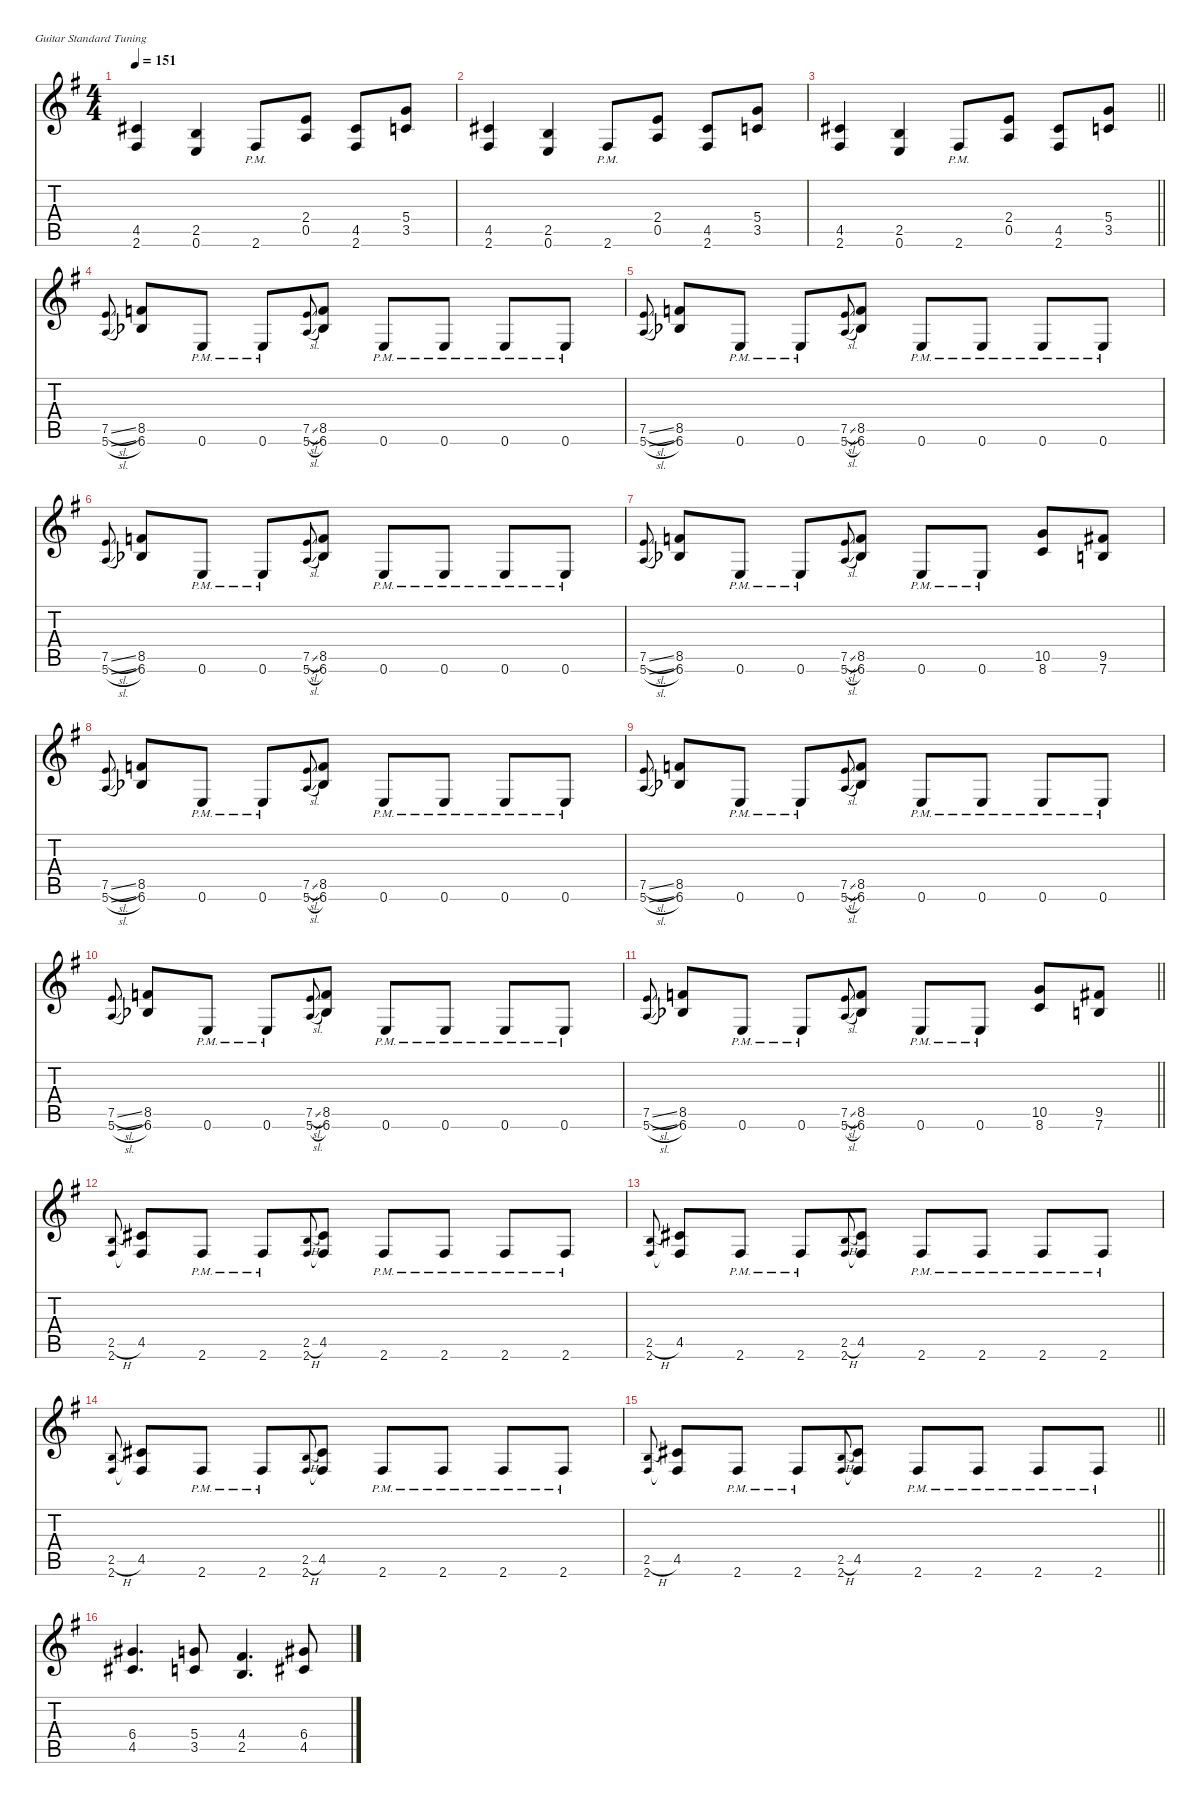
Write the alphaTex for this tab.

\defaultSystemsLayout 4
\hideDynamics
\bracketExtendMode nobrackets
\singleTrackTrackNamePolicy hidden
\multiTrackTrackNamePolicy hidden
\otherSystemsTrackNameOrientation horizontal
\track ("James Hetfield" "dist.guit.") {defaultSystemsLayout 8 instrument distortionguitar}
\staff {score tabs}
\tuning (E4 B3 G3 D3 A2 E2)
\ts (4 4)
\tempo 151
\clef g2
\ks eminor
(4.5{acc #} 2.6{acc #}).4{dy f beam Up} (2.5{acc forcenatural} 0.6{acc forcenatural}).4{beam Up} 2.6{pm acc #}.8{beam Up} (2.4{acc forcenatural} 0.5{acc forcenatural}).8{beam Up} (4.5{acc #} 2.6{acc #}).8{beam Up} (5.4{acc forcenatural} 3.5{acc forcenatural}).8{beam Up} |
(4.5{acc #} 2.6{acc #}).4{beam Up} (2.5{acc forcenatural} 0.6{acc forcenatural}).4{beam Up} 2.6{pm acc #}.8{beam Up} (2.4{acc forcenatural} 0.5{acc forcenatural}).8{beam Up} (4.5{acc #} 2.6{acc #}).8{beam Up} (5.4{acc forcenatural} 3.5{acc forcenatural}).8{beam Up} |
\barLineRight lightlight
(4.5{acc #} 2.6{acc #}).4{beam Up} (2.5{acc forcenatural} 0.6{acc forcenatural}).4{beam Up} 2.6{pm acc #}.8{beam Up} (2.4{acc forcenatural} 0.5{acc forcenatural}).8{beam Up} (4.5{acc #} 2.6{acc #}).8{beam Up} (5.4{acc forcenatural} 3.5{acc forcenatural}).8{beam Up} |
(7.5{sl acc forcenatural} 5.6{sl acc forcenatural}).8{gr onbeat beam Up} (8.5{acc forcenatural} 6.6{acc b}).8{beam Up} 0.6{pm acc forcenatural}.8{beam Up} 0.6{pm acc forcenatural}.8{beam Up} (7.5{sl acc forcenatural} 5.6{sl acc forcenatural}).8{gr onbeat beam Up} (8.5{acc forcenatural} 6.6{acc b}).8{beam Up} 0.6{pm acc forcenatural}.8{beam Up} 0.6{pm acc forcenatural}.8{beam Up} 0.6{pm acc forcenatural}.8{beam Up} 0.6{pm acc forcenatural}.8{beam Up} |
(7.5{sl acc forcenatural} 5.6{sl acc forcenatural}).8{gr onbeat beam Up} (8.5{acc forcenatural} 6.6{acc b}).8{beam Up} 0.6{pm acc forcenatural}.8{beam Up} 0.6{pm acc forcenatural}.8{beam Up} (7.5{sl acc forcenatural} 5.6{sl acc forcenatural}).8{gr onbeat beam Up} (8.5{acc forcenatural} 6.6{acc b}).8{beam Up} 0.6{pm acc forcenatural}.8{beam Up} 0.6{pm acc forcenatural}.8{beam Up} 0.6{pm acc forcenatural}.8{beam Up} 0.6{pm acc forcenatural}.8{beam Up} |
(7.5{sl acc forcenatural} 5.6{sl acc forcenatural}).8{gr onbeat beam Up} (8.5{acc forcenatural} 6.6{acc b}).8{beam Up} 0.6{pm acc forcenatural}.8{beam Up} 0.6{pm acc forcenatural}.8{beam Up} (7.5{sl acc forcenatural} 5.6{sl acc forcenatural}).8{gr onbeat beam Up} (8.5{acc forcenatural} 6.6{acc b}).8{beam Up} 0.6{pm acc forcenatural}.8{beam Up} 0.6{pm acc forcenatural}.8{beam Up} 0.6{pm acc forcenatural}.8{beam Up} 0.6{pm acc forcenatural}.8{beam Up} |
(7.5{sl acc forcenatural} 5.6{sl acc forcenatural}).8{gr onbeat beam Up} (8.5{acc forcenatural} 6.6{acc b}).8{beam Up} 0.6{pm acc forcenatural}.8{beam Up} 0.6{pm acc forcenatural}.8{beam Up} (7.5{sl acc forcenatural} 5.6{sl acc forcenatural}).8{gr onbeat beam Up} (8.5{acc forcenatural} 6.6{acc b}).8{beam Up} 0.6{pm acc forcenatural}.8{beam Up} 0.6{pm acc forcenatural}.8{beam Up} (10.5{acc forcenatural} 8.6{acc forcenatural}).8{beam Up} (9.5{acc #} 7.6{acc forcenatural}).8{beam Up} |
(7.5{sl acc forcenatural} 5.6{sl acc forcenatural}).8{gr onbeat beam Up} (8.5{acc forcenatural} 6.6{acc b}).8{beam Up} 0.6{pm acc forcenatural}.8{beam Up} 0.6{pm acc forcenatural}.8{beam Up} (7.5{sl acc forcenatural} 5.6{sl acc forcenatural}).8{gr onbeat beam Up} (8.5{acc forcenatural} 6.6{acc b}).8{beam Up} 0.6{pm acc forcenatural}.8{beam Up} 0.6{pm acc forcenatural}.8{beam Up} 0.6{pm acc forcenatural}.8{beam Up} 0.6{pm acc forcenatural}.8{beam Up} |
(7.5{sl acc forcenatural} 5.6{sl acc forcenatural}).8{gr onbeat beam Up} (8.5{acc forcenatural} 6.6{acc b}).8{beam Up} 0.6{pm acc forcenatural}.8{beam Up} 0.6{pm acc forcenatural}.8{beam Up} (7.5{sl acc forcenatural} 5.6{sl acc forcenatural}).8{gr onbeat beam Up} (8.5{acc forcenatural} 6.6{acc b}).8{beam Up} 0.6{pm acc forcenatural}.8{beam Up} 0.6{pm acc forcenatural}.8{beam Up} 0.6{pm acc forcenatural}.8{beam Up} 0.6{pm acc forcenatural}.8{beam Up} |
(7.5{sl acc forcenatural} 5.6{sl acc forcenatural}).8{gr onbeat beam Up} (8.5{acc forcenatural} 6.6{acc b}).8{beam Up} 0.6{pm acc forcenatural}.8{beam Up} 0.6{pm acc forcenatural}.8{beam Up} (7.5{sl acc forcenatural} 5.6{sl acc forcenatural}).8{gr onbeat beam Up} (8.5{acc forcenatural} 6.6{acc b}).8{beam Up} 0.6{pm acc forcenatural}.8{beam Up} 0.6{pm acc forcenatural}.8{beam Up} 0.6{pm acc forcenatural}.8{beam Up} 0.6{pm acc forcenatural}.8{beam Up} |
\barLineRight lightlight
(7.5{sl acc forcenatural} 5.6{sl acc forcenatural}).8{gr onbeat beam Up} (8.5{acc forcenatural} 6.6{acc b}).8{beam Up} 0.6{pm acc forcenatural}.8{beam Up} 0.6{pm acc forcenatural}.8{beam Up} (7.5{sl acc forcenatural} 5.6{sl acc forcenatural}).8{gr onbeat beam Up} (8.5{acc forcenatural} 6.6{acc b}).8{beam Up} 0.6{pm acc forcenatural}.8{beam Up} 0.6{pm acc forcenatural}.8{beam Up} (10.5{acc forcenatural} 8.6{acc forcenatural}).8{beam Up} (9.5{acc #} 7.6{acc forcenatural}).8{beam Up} |
(2.5{h acc forcenatural} 2.6{acc #}).8{gr onbeat beam Up} (4.5{acc #} 2.6{t acc #}).8{beam Up} 2.6{pm acc #}.8{beam Up} 2.6{pm acc #}.8{beam Up} (2.5{h acc forcenatural} 2.6{acc #}).8{gr onbeat beam Up} (4.5{acc #} 2.6{t acc #}).8{beam Up} 2.6{pm acc #}.8{beam Up} 2.6{pm acc #}.8{beam Up} 2.6{pm acc #}.8{beam Up} 2.6{pm acc #}.8{beam Up} |
(2.5{h acc forcenatural} 2.6{acc #}).8{gr onbeat beam Up} (4.5{acc #} 2.6{t acc #}).8{beam Up} 2.6{pm acc #}.8{beam Up} 2.6{pm acc #}.8{beam Up} (2.5{h acc forcenatural} 2.6{acc #}).8{gr onbeat beam Up} (4.5{acc #} 2.6{t acc #}).8{beam Up} 2.6{pm acc #}.8{beam Up} 2.6{pm acc #}.8{beam Up} 2.6{pm acc #}.8{beam Up} 2.6{pm acc #}.8{beam Up} |
(2.5{h acc forcenatural} 2.6{acc #}).8{gr onbeat beam Up} (4.5{acc #} 2.6{t acc #}).8{beam Up} 2.6{pm acc #}.8{beam Up} 2.6{pm acc #}.8{beam Up} (2.5{h acc forcenatural} 2.6{acc #}).8{gr onbeat beam Up} (4.5{acc #} 2.6{t acc #}).8{beam Up} 2.6{pm acc #}.8{beam Up} 2.6{pm acc #}.8{beam Up} 2.6{pm acc #}.8{beam Up} 2.6{pm acc #}.8{beam Up} |
\barLineRight lightlight
(2.5{h acc forcenatural} 2.6{acc #}).8{gr onbeat beam Up} (4.5{acc #} 2.6{t acc #}).8{beam Up} 2.6{pm acc #}.8{beam Up} 2.6{pm acc #}.8{beam Up} (2.5{h acc forcenatural} 2.6{acc #}).8{gr onbeat beam Up} (4.5{acc #} 2.6{t acc #}).8{beam Up} 2.6{pm acc #}.8{beam Up} 2.6{pm acc #}.8{beam Up} 2.6{pm acc #}.8{beam Up} 2.6{pm acc #}.8{beam Up} |
(6.4{acc #} 4.5{acc #}).4{d beam Up} (5.4{acc forcenatural} 3.5{acc forcenatural}).8{beam Up} (4.4{acc #} 2.5{acc forcenatural}).4{d beam Up} (6.4{acc #} 4.5{acc #}).8{beam Up}
